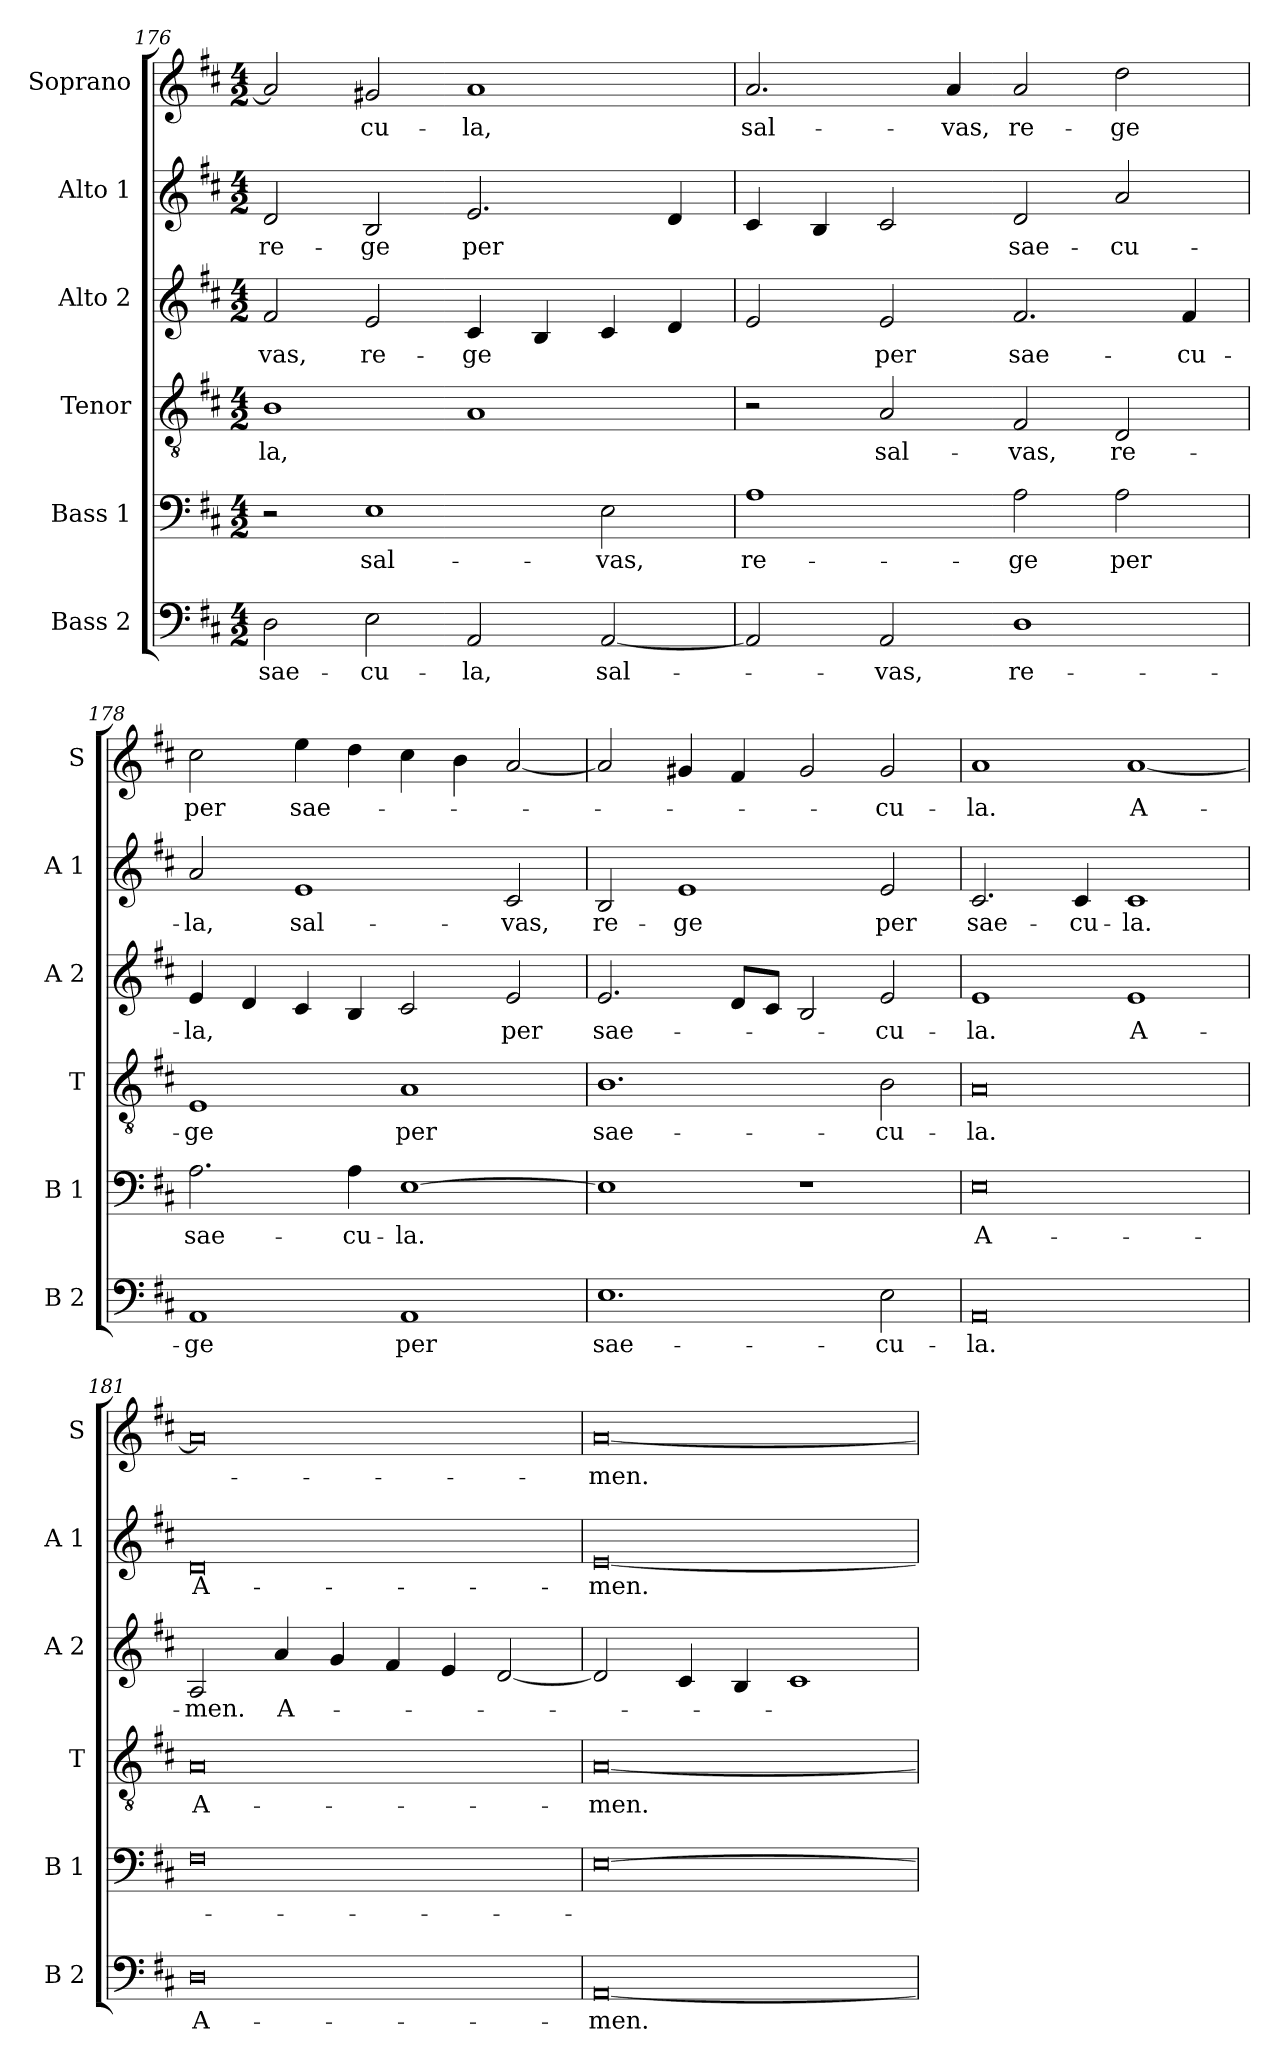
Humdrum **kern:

**kern	**text	**kern	**text	**kern	**text	**kern	**text	**kern	**text	**kern	**text
*part6	*part6	*part5	*part5	*part4	*part4	*part3	*part3	*part2	*part2	*part1	*part1
*staff6	*staff6	*staff5	*staff5	*staff4	*staff4	*staff3	*staff3	*staff2	*staff2	*staff1	*staff1
*I"Bass 2	*	*I"Bass 1	*	*I"Tenor	*	*I"Alto 2	*	*I"Alto 1	*	*I"Soprano	*
*I'B 2	*	*I'B 1	*	*I'T	*	*I'A 2	*	*I'A 1	*	*I'S	*
*clefF4	*	*clefF4	*	*clefGv2	*	*clefG2	*	*clefG2	*	*clefG2	*
*k[f#c#]	*	*k[f#c#]	*	*k[f#c#]	*	*k[f#c#]	*	*k[f#c#]	*	*k[f#c#]	*
*D:	*	*D:	*	*D:	*	*D:	*	*D:	*	*D:	*
*M4/2	*	*M4/2	*	*M4/2	*	*M4/2	*	*M4/2	*	*M4/2	*
=176	=176	=176	=176	=176	=176	=176	=176	=176	=176	=176	=176
!	!LO:LY:b	!	!	!	!LO:LY:b	!	!LO:LY:b	!	!LO:LY:b	!	!
2D\	sae-	2r	.	1B	-la,	2f#/	-vas,	2d/	re-	2a/]	.
!	!LO:LY:b	!	!LO:LY:b	!	!	!	!LO:LY:b	!	!LO:LY:b	!	!LO:LY:b
2E\	-cu-	1E	sal-	.	.	2e/	re-	2B/	-ge	2g#X/	-cu-
!	!LO:LY:b	!	!	!	!	!	!LO:LY:b	!	!LO:LY:b	!	!LO:LY:b
2AA/	-la,	.	.	1A	.	4c#/	-ge	2.e/	per	1a	-la,
.	.	.	.	.	.	4B/	.	.	.	.	.
!	!LO:LY:b	!	!LO:LY:b	!	!	!	!	!	!	!	!
[2AA/	sal-	2E\	-vas,	.	.	4c#/	.	.	.	.	.
.	.	.	.	.	.	4d/	.	4d/	.	.	.
=177	=177	=177	=177	=177	=177	=177	=177	=177	=177	=177	=177
!	!	!	!LO:LY:b	!	!	!	!	!	!	!	!LO:LY:b
2AA/]	.	1A	re-	2r	.	2e/	.	4c#/	.	2.a/	sal-
.	.	.	.	.	.	.	.	4B/	.	.	.
!	!LO:LY:b	!	!	!	!LO:LY:b	!	!LO:LY:b	!	!	!	!
2AA/	-vas,	.	.	2A/	sal-	2e/	per	2c#/	.	.	.
!	!	!	!	!	!	!	!	!	!	!	!LO:LY:b
.	.	.	.	.	.	.	.	.	.	4a/	-vas,
!	!LO:LY:b	!	!LO:LY:b	!	!LO:LY:b	!	!LO:LY:b	!	!LO:LY:b	!	!LO:LY:b
1D	re-	2A\	-ge	2F#/	-vas,	2.f#/	sae-	2d/	sae-	2a/	re-
!	!	!	!LO:LY:b	!	!LO:LY:b	!	!	!	!LO:LY:b	!	!LO:LY:b
.	.	2A\	per	2D/	re-	.	.	2a/	-cu-	2dd\	-ge
!	!	!	!	!	!	!	!LO:LY:b	!	!	!	!
.	.	.	.	.	.	4f#/	-cu-	.	.	.	.
=178	=178	=178	=178	=178	=178	=178	=178	=178	=178	=178	=178
!	!LO:LY:b	!	!LO:LY:b	!	!LO:LY:b	!	!LO:LY:b	!	!LO:LY:b	!	!LO:LY:b
1AA	-ge	2.A\	sae-	1E	-ge	4e/	-la,	2a/	-la,	2cc#\	per
.	.	.	.	.	.	4d/	.	.	.	.	.
!	!	!	!	!	!	!	!	!	!LO:LY:b	!	!LO:LY:b
.	.	.	.	.	.	4c#/	.	1e	sal-	4ee\	sae-
!	!	!	!LO:LY:b	!	!	!	!	!	!	!	!
.	.	4A\	-cu-	.	.	4B/	.	.	.	4dd\	.
!	!LO:LY:b	!	!LO:LY:b	!	!LO:LY:b	!	!	!	!	!	!
1AA	per	[1E	-la.	1A	per	2c#/	.	.	.	4cc#\	.
.	.	.	.	.	.	.	.	.	.	4b\	.
!	!	!	!	!	!	!	!LO:LY:b	!	!LO:LY:b	!	!
.	.	.	.	.	.	2e/	per	2c#/	-vas,	[2a/	.
=179	=179	=179	=179	=179	=179	=179	=179	=179	=179	=179	=179
!	!LO:LY:b	!	!	!	!LO:LY:b	!	!LO:LY:b	!	!LO:LY:b	!	!
1.E	sae-	1E]	.	1.B	sae-	2.e/	sae-	2B/	re-	2a/]	.
!	!	!	!	!	!	!	!	!	!LO:LY:b	!	!
.	.	.	.	.	.	.	.	1e	-ge	4g#X/	.
.	.	.	.	.	.	8d/L	.	.	.	4f#/	.
.	.	.	.	.	.	8c#/J	.	.	.	.	.
.	.	1r	.	.	.	2B/	.	.	.	2g#/	.
!	!LO:LY:b	!	!	!	!LO:LY:b	!	!LO:LY:b	!	!LO:LY:b	!	!LO:LY:b
2E\	-cu-	.	.	2B\	-cu-	2e/	-cu-	2e/	per	2g#/	-cu-
!!LO:LB:g=z
=180	=180	=180	=180	=180	=180	=180	=180	=180	=180	=180	=180
!	!LO:LY:b	!	!LO:LY:b	!	!LO:LY:b	!	!LO:LY:b	!	!LO:LY:b	!	!LO:LY:b
0AA	-la.	0E	A-	0A	-la.	1e	-la.	2.c#/	sae-	1a	-la.
!	!	!	!	!	!	!	!	!	!LO:LY:b	!	!
.	.	.	.	.	.	.	.	4c#/	-cu-	.	.
!	!	!	!	!	!	!	!LO:LY:b	!	!LO:LY:b	!	!LO:LY:b
.	.	.	.	.	.	1e	A-	1c#	-la.	[1a	A-
=181	=181	=181	=181	=181	=181	=181	=181	=181	=181	=181	=181
!	!LO:LY:b	!	!	!	!LO:LY:b	!	!LO:LY:b	!	!LO:LY:b	!	!
0D	A-	0F#	.	0A	A-	2A/	-men.	0d	A-	0a]	.
!	!	!	!	!	!	!	!LO:LY:b	!	!	!	!
.	.	.	.	.	.	4a/	A-	.	.	.	.
.	.	.	.	.	.	4g/	.	.	.	.	.
.	.	.	.	.	.	4f#/	.	.	.	.	.
.	.	.	.	.	.	4e/	.	.	.	.	.
.	.	.	.	.	.	[2d/	.	.	.	.	.
=182	=182	=182	=182	=182	=182	=182	=182	=182	=182	=182	=182
!	!LO:LY:b	!	!	!	!LO:LY:b	!	!	!	!LO:LY:b	!	!LO:LY:b
[0AA	-men.	[0E	.	[0A	-men.	2d/]	.	[0e	-men.	[0a	-men.
.	.	.	.	.	.	4c#/	.	.	.	.	.
.	.	.	.	.	.	4B/	.	.	.	.	.
.	.	.	.	.	.	1c#	.	.	.	.	.
=	=	=	=	=	=	=	=	=	=	=	=
*-	*-	*-	*-	*-	*-	*-	*-	*-	*-	*-	*-
